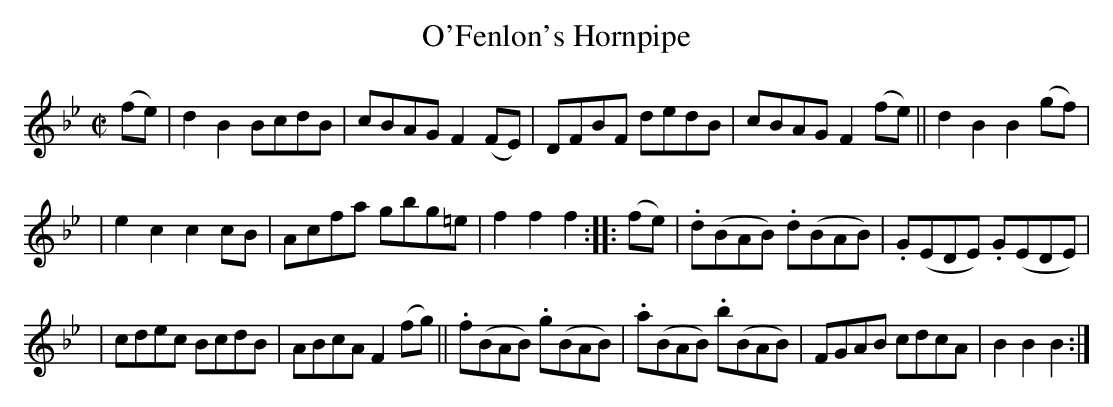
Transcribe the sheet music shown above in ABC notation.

X:1
T: O'Fenlon's Hornpipe
M: C|
L: 1/8
K: Bb
(fe) | d2B2 BcdB | cBAG F2(FE) | DFBF dedB | cBAG F2(fe) || d2B2 B2(gf) |
| e2c2 c2cB | Acfa gbg=e | f2f2 f2 :: (fe) | .d(BAB) .d(BAB) | .G(EDE) .G(EDE) |
| cdec BcdB | ABcA F2(fg) || .f(BAB) .g(BAB) | .a(BAB) .b(BAB) | FGAB cdcA | B2B2 B2 :|
